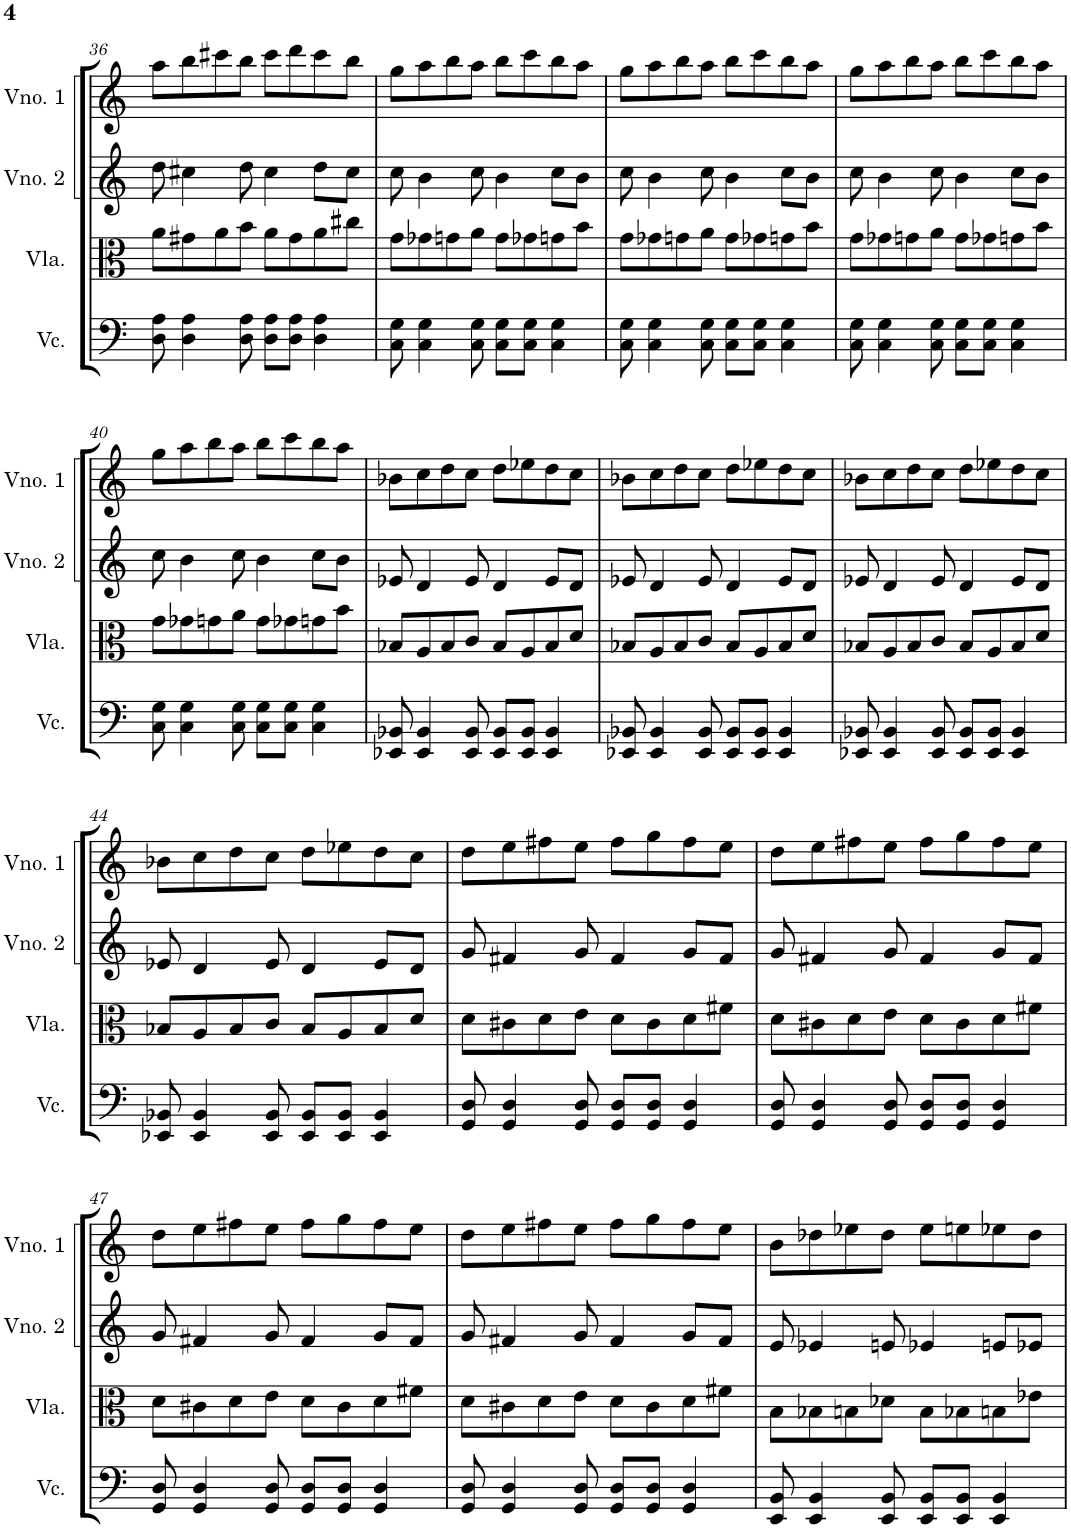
**kern	**kern	**kern	**kern
*part4	*part3	*part2	*part1
*staff4	*staff3	*staff2	*staff1
*I"Violoncelo	*I"Viola	*I"Violino 2	*I"Violino 1
*I'Vc.	*I'Vla.	*I'Vno. 2	*I'Vno. 1
!!LO:PB:g=z
*clefF4	*clefC3	*clefG2	*clefG2
*k[]	*k[]	*k[]	*k[]
*M4/4	*M4/4	*M4/4	*M4/4
=36	=36	=36	=36
8D\ 8A\	8a\L	8dd\	8aa\L
4D\ 4A\	8g#X\	4cc#X\	8bb\
.	8a\	.	8ccc#X\
8D\ 8A\	8b\J	8dd\	8bb\J
8D\ 8A\L	8a\L	4cc#\	8ccc#\L
8D\ 8A\J	8g#\	.	8ddd\
4D\ 4A\	8a\	8dd\L	8ccc#\
.	8cc#X\J	8cc#\J	8bb\J
=37	=37	=37	=37
8C\ 8G\	8g\L	8cc\	8gg\L
4C\ 4G\	8g-X\	4b\	8aa\
.	8gn\	.	8bb\
8C\ 8G\	8a\J	8cc\	8aa\J
8C\ 8G\L	8g\L	4b\	8bb\L
8C\ 8G\J	8g-X\	.	8ccc\
4C\ 4G\	8gn\	8cc\L	8bb\
.	8b\J	8b\J	8aa\J
=38	=38	=38	=38
8C\ 8G\	8g\L	8cc\	8gg\L
4C\ 4G\	8g-X\	4b\	8aa\
.	8gn\	.	8bb\
8C\ 8G\	8a\J	8cc\	8aa\J
8C\ 8G\L	8g\L	4b\	8bb\L
8C\ 8G\J	8g-X\	.	8ccc\
4C\ 4G\	8gn\	8cc\L	8bb\
.	8b\J	8b\J	8aa\J
=39	=39	=39	=39
8C\ 8G\	8g\L	8cc\	8gg\L
4C\ 4G\	8g-X\	4b\	8aa\
.	8gn\	.	8bb\
8C\ 8G\	8a\J	8cc\	8aa\J
8C\ 8G\L	8g\L	4b\	8bb\L
8C\ 8G\J	8g-X\	.	8ccc\
4C\ 4G\	8gn\	8cc\L	8bb\
.	8b\J	8b\J	8aa\J
!!LO:LB:g=z
=40	=40	=40	=40
8C\ 8G\	8g\L	8cc\	8gg\L
4C\ 4G\	8g-X\	4b\	8aa\
.	8gn\	.	8bb\
8C\ 8G\	8a\J	8cc\	8aa\J
8C\ 8G\L	8g\L	4b\	8bb\L
8C\ 8G\J	8g-X\	.	8ccc\
4C\ 4G\	8gn\	8cc\L	8bb\
.	8b\J	8b\J	8aa\J
=41	=41	=41	=41
8EE-X/ 8BB-X/	8B-X/L	8e-X/	8b-X\L
4EE-/ 4BB-/	8A/	4d/	8cc\
.	8B-/	.	8dd\
8EE-/ 8BB-/	8c/J	8e-/	8cc\J
8EE-/ 8BB-/L	8B-/L	4d/	8dd\L
8EE-/ 8BB-/J	8A/	.	8ee-X\
4EE-/ 4BB-/	8B-/	8e-/L	8dd\
.	8d/J	8d/J	8cc\J
=42	=42	=42	=42
8EE-X/ 8BB-X/	8B-X/L	8e-X/	8b-X\L
4EE-/ 4BB-/	8A/	4d/	8cc\
.	8B-/	.	8dd\
8EE-/ 8BB-/	8c/J	8e-/	8cc\J
8EE-/ 8BB-/L	8B-/L	4d/	8dd\L
8EE-/ 8BB-/J	8A/	.	8ee-X\
4EE-/ 4BB-/	8B-/	8e-/L	8dd\
.	8d/J	8d/J	8cc\J
=43	=43	=43	=43
8EE-X/ 8BB-X/	8B-X/L	8e-X/	8b-X\L
4EE-/ 4BB-/	8A/	4d/	8cc\
.	8B-/	.	8dd\
8EE-/ 8BB-/	8c/J	8e-/	8cc\J
8EE-/ 8BB-/L	8B-/L	4d/	8dd\L
8EE-/ 8BB-/J	8A/	.	8ee-X\
4EE-/ 4BB-/	8B-/	8e-/L	8dd\
.	8d/J	8d/J	8cc\J
!!LO:LB:g=z
=44	=44	=44	=44
8EE-X/ 8BB-X/	8B-X/L	8e-X/	8b-X\L
4EE-/ 4BB-/	8A/	4d/	8cc\
.	8B-/	.	8dd\
8EE-/ 8BB-/	8c/J	8e-/	8cc\J
8EE-/ 8BB-/L	8B-/L	4d/	8dd\L
8EE-/ 8BB-/J	8A/	.	8ee-X\
4EE-/ 4BB-/	8B-/	8e-/L	8dd\
.	8d/J	8d/J	8cc\J
=45	=45	=45	=45
8GG/ 8D/	8d\L	8g/	8dd\L
4GG/ 4D/	8c#X\	4f#X/	8ee\
.	8d\	.	8ff#X\
8GG/ 8D/	8e\J	8g/	8ee\J
8GG/ 8D/L	8d\L	4f#/	8ff#\L
8GG/ 8D/J	8c#\	.	8gg\
4GG/ 4D/	8d\	8g/L	8ff#\
.	8f#X\J	8f#/J	8ee\J
=46	=46	=46	=46
8GG/ 8D/	8d\L	8g/	8dd\L
4GG/ 4D/	8c#X\	4f#X/	8ee\
.	8d\	.	8ff#X\
8GG/ 8D/	8e\J	8g/	8ee\J
8GG/ 8D/L	8d\L	4f#/	8ff#\L
8GG/ 8D/J	8c#\	.	8gg\
4GG/ 4D/	8d\	8g/L	8ff#\
.	8f#X\J	8f#/J	8ee\J
!!LO:LB:g=z
=47	=47	=47	=47
8GG/ 8D/	8d\L	8g/	8dd\L
4GG/ 4D/	8c#X\	4f#X/	8ee\
.	8d\	.	8ff#X\
8GG/ 8D/	8e\J	8g/	8ee\J
8GG/ 8D/L	8d\L	4f#/	8ff#\L
8GG/ 8D/J	8c#\	.	8gg\
4GG/ 4D/	8d\	8g/L	8ff#\
.	8f#X\J	8f#/J	8ee\J
=48	=48	=48	=48
8GG/ 8D/	8d\L	8g/	8dd\L
4GG/ 4D/	8c#X\	4f#X/	8ee\
.	8d\	.	8ff#X\
8GG/ 8D/	8e\J	8g/	8ee\J
8GG/ 8D/L	8d\L	4f#/	8ff#\L
8GG/ 8D/J	8c#\	.	8gg\
4GG/ 4D/	8d\	8g/L	8ff#\
.	8f#X\J	8f#/J	8ee\J
=49	=49	=49	=49
8EE/ 8BB/	8B\L	8e/	8b\L
4EE/ 4BB/	8B-X\	4e-X/	8dd-X\
.	8Bn\	.	8ee-X\
8EE/ 8BB/	8d-X\J	8en/	8dd-\J
8EE/ 8BB/L	8B\L	4e-X/	8ee-\L
8EE/ 8BB/J	8B-X\	.	8een\
4EE/ 4BB/	8Bn\	8en/L	8ee-X\
.	8e-X\J	8e-X/J	8dd-\J
=	=	=	=
*-	*-	*-	*-
